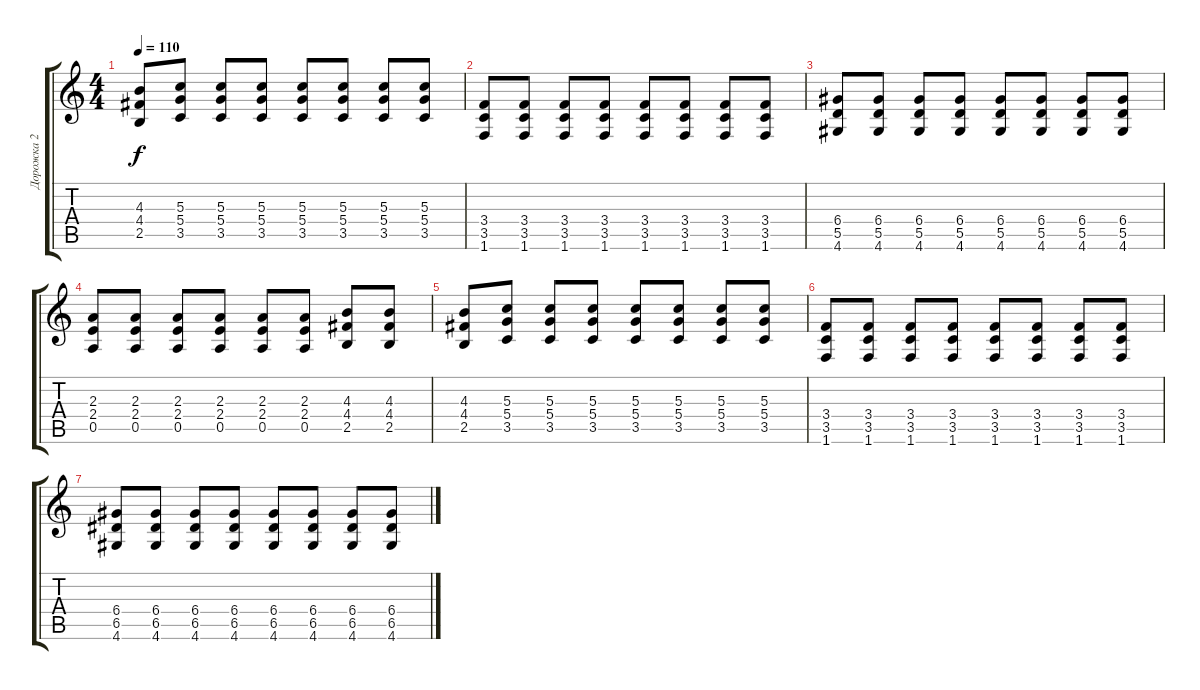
\track ("Дорожка 2" "Дорожка 2") {instrument distortionguitar}
\staff {score tabs}
\tuning (E4 B3 G3 D3 A2 E2) {hide}
\ts (4 4)
\tempo 110
\clef g2
\ks c
(4.3 4.4 2.5).8{dy f} (5.3 5.4 3.5).8 (5.3 5.4 3.5).8 (5.3 5.4 3.5).8 (5.3 5.4 3.5).8 (5.3 5.4 3.5).8 (5.3 5.4 3.5).8 (5.3 5.4 3.5).8 |
(3.4 3.5 1.6).8 (3.4 3.5 1.6).8 (3.4 3.5 1.6).8 (3.4 3.5 1.6).8 (3.4 3.5 1.6).8 (3.4 3.5 1.6).8 (3.4 3.5 1.6).8 (3.4 3.5 1.6).8 |
(6.4 5.5 4.6).8 (6.4 5.5 4.6).8 (6.4 5.5 4.6).8 (6.4 5.5 4.6).8 (6.4 5.5 4.6).8 (6.4 5.5 4.6).8 (6.4 5.5 4.6).8 (6.4 5.5 4.6).8 |
(2.3 2.4 0.5).8 (2.3 2.4 0.5).8 (2.3 2.4 0.5).8 (2.3 2.4 0.5).8 (2.3 2.4 0.5).8 (2.3 2.4 0.5).8 (4.3 4.4 2.5).8 (4.3 4.4 2.5).8 |
(4.3 4.4 2.5).8 (5.3 5.4 3.5).8 (5.3 5.4 3.5).8 (5.3 5.4 3.5).8 (5.3 5.4 3.5).8 (5.3 5.4 3.5).8 (5.3 5.4 3.5).8 (5.3 5.4 3.5).8 |
(3.4 3.5 1.6).8 (3.4 3.5 1.6).8 (3.4 3.5 1.6).8 (3.4 3.5 1.6).8 (3.4 3.5 1.6).8 (3.4 3.5 1.6).8 (3.4 3.5 1.6).8 (3.4 3.5 1.6).8 |
(6.4 6.5 4.6).8 (6.4 6.5 4.6).8 (6.4 6.5 4.6).8 (6.4 6.5 4.6).8 (6.4 6.5 4.6).8 (6.4 6.5 4.6).8 (6.4 6.5 4.6).8 (6.4 6.5 4.6).8
